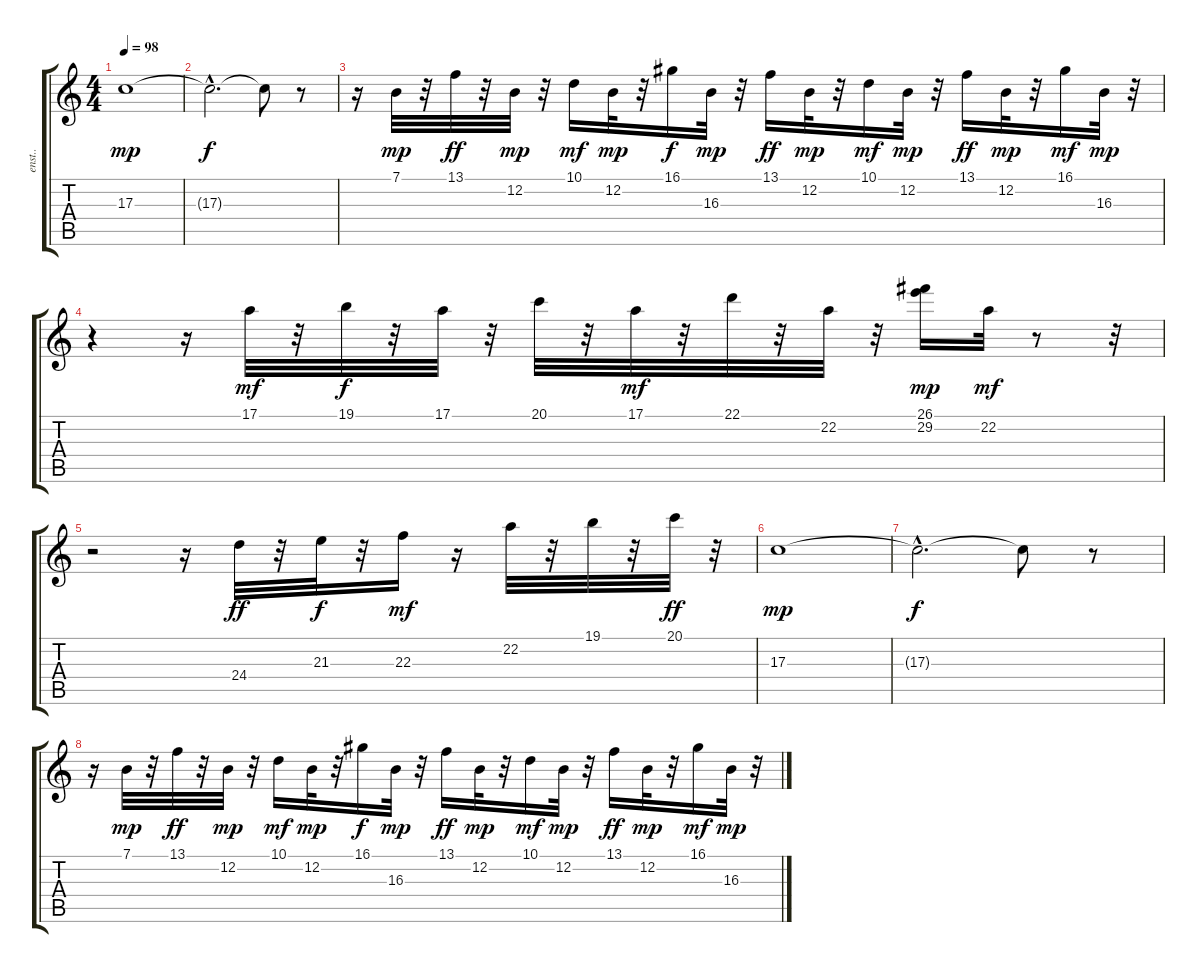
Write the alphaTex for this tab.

\track ("enst.." "enst..") {instrument frenchhorn}
\staff {score tabs}
\tuning (E4 B3 G3 D3 A2 E2) {hide}
\ts (4 4)
\tempo 98
\clef g2
\ks c
17.3.1{dy mp} |
17.3{hac t}.2{d dy f} 17.3{t}.8 r.8 |
r.16 7.1.32{dy mp} r.32 13.1.32{dy ff} r.32 12.2.32{dy mp} r.32 10.1.16{dy mf} 12.2.32{dy mp} r.32 16.1.16{dy f} 16.3.32{dy mp} r.32 13.1.16{dy ff} 12.2.32{dy mp} r.32 10.1.16{dy mf} 12.2.32{dy mp} r.32 13.1.16{dy ff} 12.2.32{dy mp} r.32 16.1.16{dy mf} 16.3.32{dy mp} r.32 |
r.4 r.16 17.1.32{dy mf} r.32 19.1.32{dy f} r.32 17.1.32 r.32 20.1.32 r.32 17.1.32{dy mf} r.32 22.1.32 r.32 22.2.32 r.32 (26.1 29.2).16{dy mp} 22.2.32{dy mf} r.8 r.32 |
r.2 r.16 24.4.32{dy ff} r.32 21.3.32{dy f} r.32 22.3.16{dy mf} r.16 22.2.32 r.32 19.1.32 r.32 20.1.32{dy ff} r.32 |
17.3.1{dy mp} |
17.3{hac t}.2{d dy f} 17.3{t}.8 r.8 |
r.16 7.1.32{dy mp} r.32 13.1.32{dy ff} r.32 12.2.32{dy mp} r.32 10.1.16{dy mf} 12.2.32{dy mp} r.32 16.1.16{dy f} 16.3.32{dy mp} r.32 13.1.16{dy ff} 12.2.32{dy mp} r.32 10.1.16{dy mf} 12.2.32{dy mp} r.32 13.1.16{dy ff} 12.2.32{dy mp} r.32 16.1.16{dy mf} 16.3.32{dy mp} r.32
